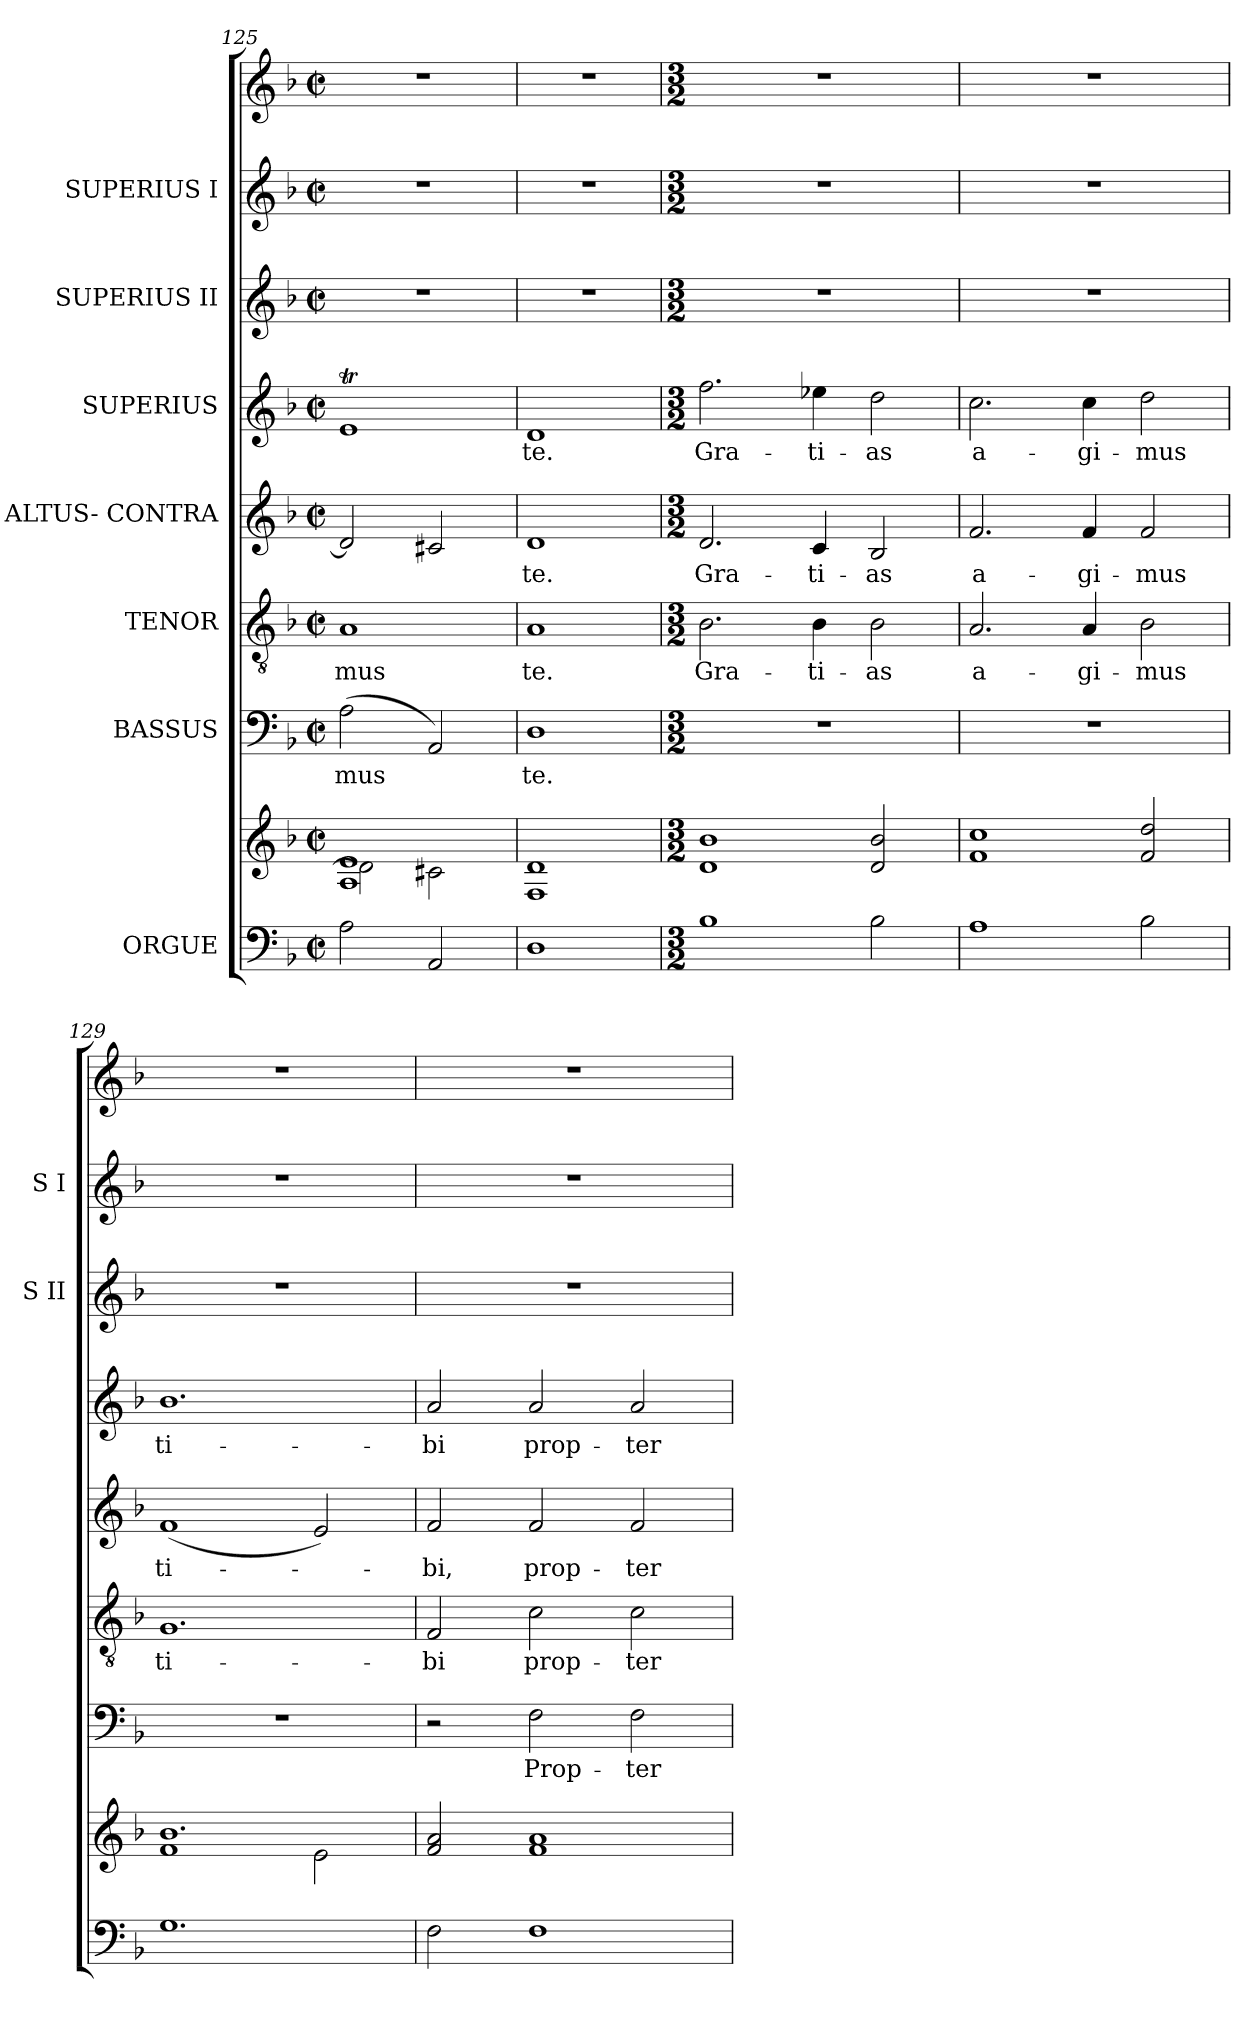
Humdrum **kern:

**kern	**kern	**kern	**text	**kern	**text	**kern	**text	**kern	**text	**kern	**kern	**kern
*part8	*part8	*part7	*part7	*part6	*part6	*part5	*part5	*part4	*part4	*part3	*part2	*part1
*staff9	*staff8	*staff7	*staff7	*staff6	*staff6	*staff5	*staff5	*staff4	*staff4	*staff3	*staff2	*staff1
*I"ORGUE	*	*I"BASSUS	*	*I"TENOR	*	*I"ALTUS- CONTRA	*	*I"SUPERIUS	*	*I"SUPERIUS II	*I"SUPERIUS I	*
*	*	*	*	*	*	*	*	*	*	*I'S II	*I'S I	*
!!LO:LB:g=z
*clefF4	*clefG2	*clefF4	*	*clefGv2	*	*clefG2	*	*clefG2	*	*clefG2	*clefG2	*clefG2
*k[b-]	*k[b-]	*k[b-]	*	*k[b-]	*	*k[b-]	*	*k[b-]	*	*k[b-]	*k[b-]	*k[b-]
*d:	*d:	*d:	*	*d:	*	*d:	*	*d:	*	*d:	*d:	*d:
*M2/2	*M2/2	*M2/2	*	*M2/2	*	*M2/2	*	*M2/2	*	*M2/2	*M2/2	*M2/2
*met(c|)	*met(c|)	*met(c|)	*	*met(c|)	*	*met(c|)	*	*met(c|)	*	*met(c|)	*met(c|)	*met(c|)
=125	=125	=125	=125	=125	=125	=125	=125	=125	=125	=125	=125	=125
*	*^	*	*	*	*	*	*	*	*	*	*	*
!	!	!	!	!LO:LY:b	!	!LO:LY:b	!	!	!	!	!	!	!
2A\	1A 1e	2d\]	(>2A\	-mus	1A	-mus	2d/]	.	1et	.	1r	1r	1r
2AA/	.	2c#X\	2AA/)	.	.	.	2c#X/	.	.	.	.	.	.
=126	=126	=126	=126	=126	=126	=126	=126	=126	=126	=126	=126	=126	=126
!	!	!	!	!LO:LY:b	!	!LO:LY:b	!	!LO:LY:b	!	!LO:LY:b	!	!	!
*	*v	*v	*	*	*	*	*	*	*	*	*	*	*
1D	1F 1d	1D	te.	1A	te.	1d	te.	1d	te.	1r	1r	1r
=127	=127	=127	=127	=127	=127	=127	=127	=127	=127	=127	=127	=127
*M3/2	*M3/2	*M3/2	*	*M3/2	*	*M3/2	*	*M3/2	*	*M3/2	*M3/2	*M3/2
!	!	!	!	!	!LO:LY:b	!	!LO:LY:b	!	!LO:LY:b	!	!	!
1B-	1d 1b-	1.r	.	2.B-\	Gra-	2.d/	Gra-	2.ff\	Gra-	1.r	1.r	1.r
!	!	!	!	!	!LO:LY:b	!	!LO:LY:b	!	!LO:LY:b	!	!	!
.	.	.	.	4B-\	-ti-	4c/	-ti-	4ee-X\	-ti-	.	.	.
!	!	!	!	!	!LO:LY:b	!	!LO:LY:b	!	!LO:LY:b	!	!	!
2B-\	2d/ 2b-/	.	.	2B-\	-as	2B-/	-as	2dd\	-as	.	.	.
=128	=128	=128	=128	=128	=128	=128	=128	=128	=128	=128	=128	=128
!	!	!	!	!	!LO:LY:b	!	!LO:LY:b	!	!LO:LY:b	!	!	!
1A	1f 1cc	1.r	.	2.A/	a-	2.f/	a-	2.cc\	a-	1.r	1.r	1.r
!	!	!	!	!	!LO:LY:b	!	!LO:LY:b	!	!LO:LY:b	!	!	!
.	.	.	.	4A/	-gi-	4f/	-gi-	4cc\	-gi-	.	.	.
!	!	!	!	!	!LO:LY:b	!	!LO:LY:b	!	!LO:LY:b	!	!	!
2B-\	2f/ 2dd/	.	.	2B-\	-mus	2f/	-mus	2dd\	-mus	.	.	.
=129	=129	=129	=129	=129	=129	=129	=129	=129	=129	=129	=129	=129
*	*^	*	*	*	*	*	*	*	*	*	*	*
!	!	!	!	!	!	!LO:LY:b	!	!LO:LY:b	!	!LO:LY:b	!	!	!
1.G	1.b-	1f	1.r	.	1.G	ti-	(<1f	ti-	1.b-	ti-	1.r	1.r	1.r
.	.	2e\	.	.	.	.	2e/)	.	.	.	.	.	.
!!LO:PB:g=z
=130	=130	=130	=130	=130	=130	=130	=130	=130	=130	=130	=130	=130	=130
!	!	!	!	!	!	!LO:LY:b	!	!LO:LY:b	!	!LO:LY:b	!	!	!
*	*v	*v	*	*	*	*	*	*	*	*	*	*	*
2F\	2f/ 2a/	2r	.	2F/	-bi	2f/	-bi,	2a/	-bi	1.r	1.r	1.r
!	!	!	!LO:LY:b	!	!LO:LY:b	!	!LO:LY:b	!	!LO:LY:b	!	!	!
1F	1f 1a	2F\	Prop-	2c\	prop-	2f/	prop-	2a/	prop-	.	.	.
!	!	!	!LO:LY:b	!	!LO:LY:b	!	!LO:LY:b	!	!LO:LY:b	!	!	!
.	.	2F\	-ter	2c\	-ter	2f/	-ter-	2a/	-ter	.	.	.
=	=	=	=	=	=	=	=	=	=	=	=	=
*-	*-	*-	*-	*-	*-	*-	*-	*-	*-	*-	*-	*-
